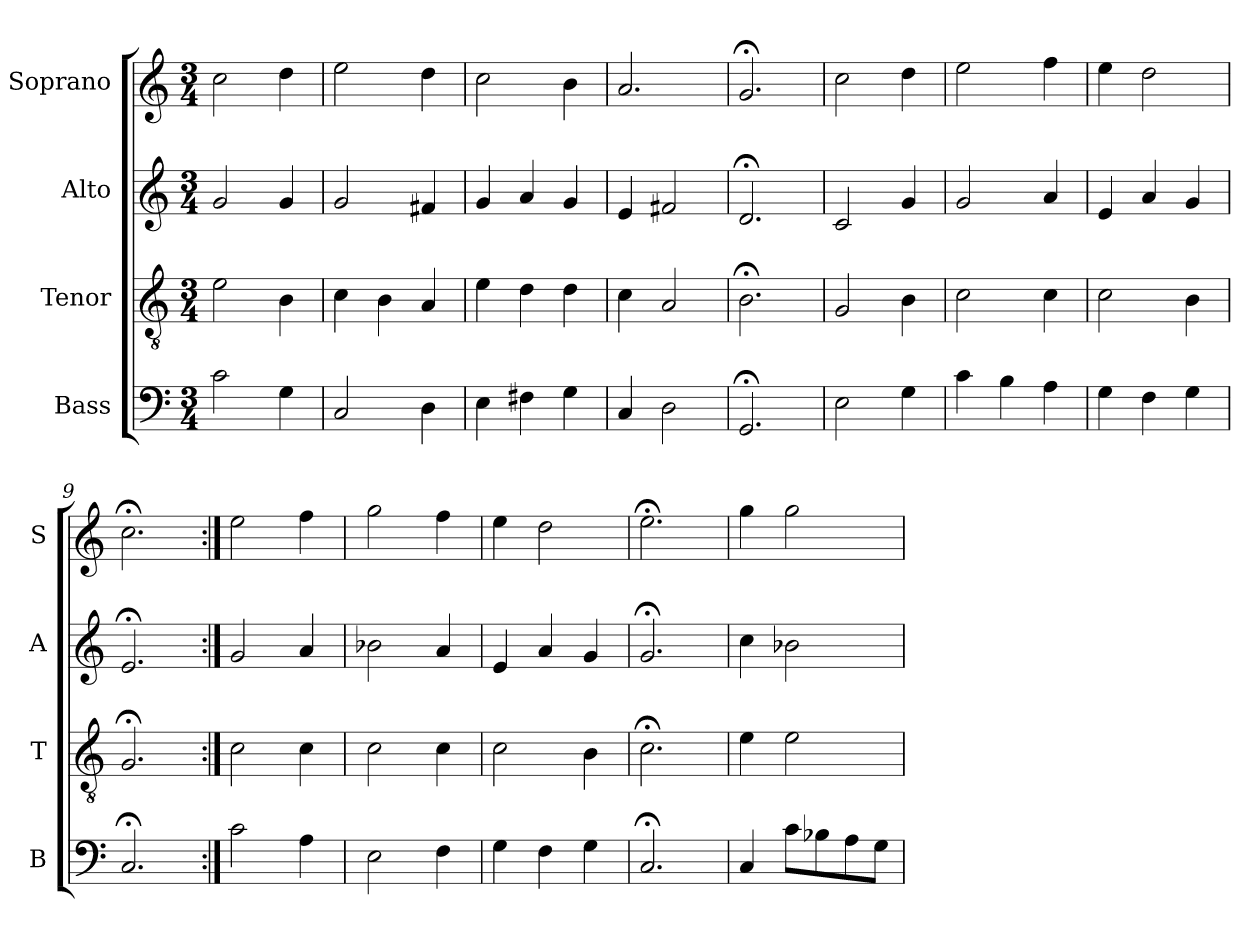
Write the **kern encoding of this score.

**kern	**kern	**kern	**kern
*part4	*part3	*part2	*part1
*staff4	*staff3	*staff2	*staff1
*I"Bass	*I"Tenor	*I"Alto	*I"Soprano
*I'B	*I'T	*I'A	*I'S
*clefF4	*clefGv2	*clefG2	*clefG2
*k[]	*k[]	*k[]	*k[]
*C:	*C:	*C:	*C:
*M3/4	*M3/4	*M3/4	*M3/4
*MM100	*MM100	*MM100	*MM100
=1	=1	=1	=1
2c	2e	2g	2cc
4G	4B	4g	4dd
=2	=2	=2	=2
2C	4c	2g	2ee
.	4B	.	.
4D	4A	4f#X	4dd
=3	=3	=3	=3
4E	4e	4g	2cc
4F#X	4d	4a	.
4G	4d	4g	4b
=4	=4	=4	=4
4C	4c	4e	2.a
2D	2A	2f#X	.
=5	=5	=5	=5
2.GG;<	2.B;<	2.d;<	2.g;<
=6	=6	=6	=6
2E	2G	2c	2cc
4G	4B	4g	4dd
=7	=7	=7	=7
4c	2c	2g	2ee
4B	.	.	.
4A	4c	4a	4ff
=8	=8	=8	=8
4G	2c	4e	4ee
4F	.	4a	2dd
4G	4B	4g	.
=9	=9	=9	=9
2.C;<	2.G;<	2.e;<	2.cc;<
=10:|!	=10:|!	=10:|!	=10:|!
2c	2c	2g	2ee
4A	4c	4a	4ff
=11	=11	=11	=11
2Ei	2ci	2b-Xi	2ggi
4F	4c	4a	4ff
=12	=12	=12	=12
4G	2c	4e	4ee
4F	.	4a	2dd
4G	4B	4g	.
=13	=13	=13	=13
2.C;<	2.c;<	2.g;<	2.ee;<
=14	=14	=14	=14
4C	4e	4cc	4gg
8cL	2e	2b-X	2gg
8B-X	.	.	.
8A	.	.	.
8GJ	.	.	.
=	=	=	=
*-	*-	*-	*-
